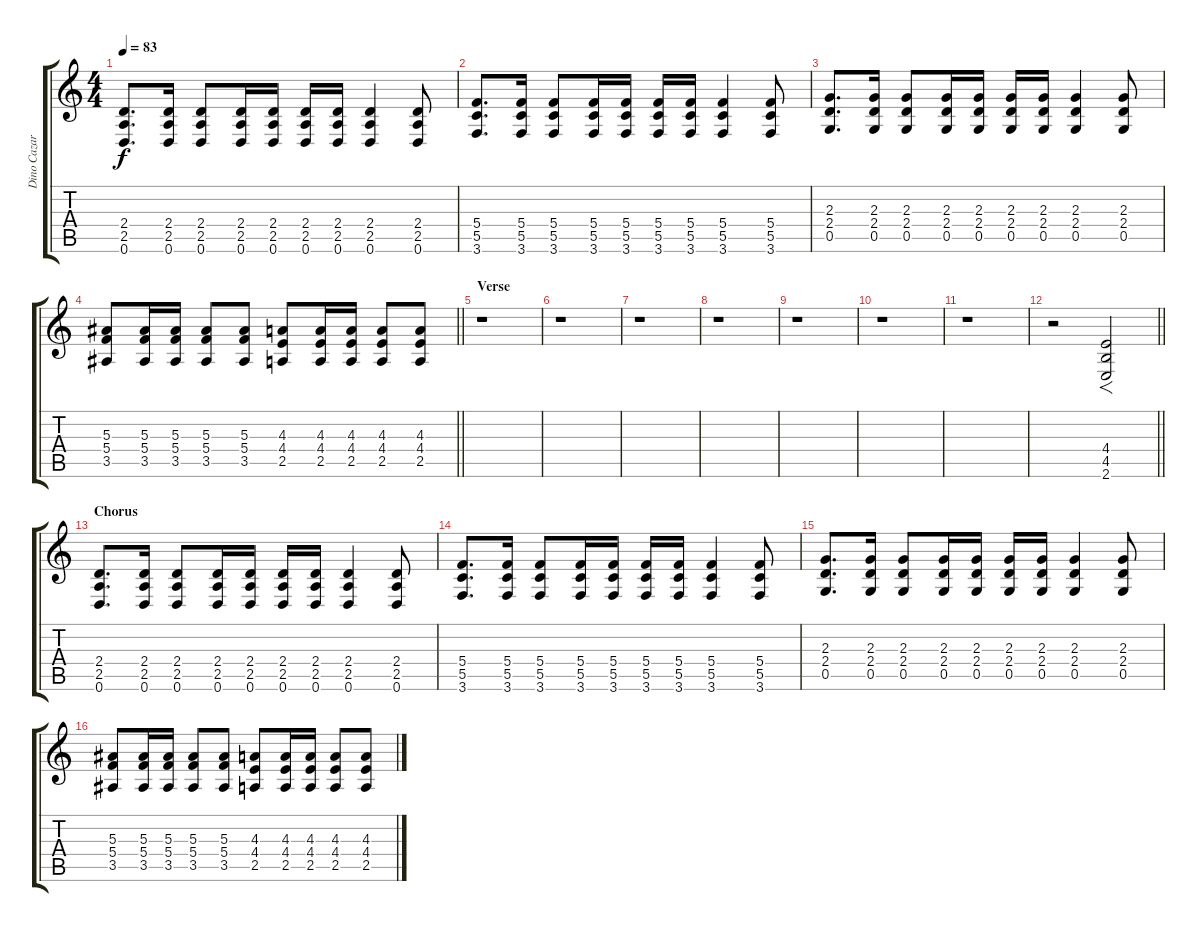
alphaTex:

\track ("Dino Cazares 2" "Dino Cazar") {instrument distortionguitar}
\staff {score tabs}
\tuning (D4 A3 F3 C3 G2 D2) {hide}
\ts (4 4)
\tempo 83
\clef g2
\ks c
(2.4 2.5 0.6).8{d dy f} (2.4 2.5 0.6).16 (2.4 2.5 0.6).8 (2.4 2.5 0.6).16 (2.4 2.5 0.6).16 (2.4 2.5 0.6).16 (2.4 2.5 0.6).16 (2.4 2.5 0.6).4 (2.4 2.5 0.6).8 |
(5.4 5.5 3.6).8{d} (5.4 5.5 3.6).16 (5.4 5.5 3.6).8 (5.4 5.5 3.6).16 (5.4 5.5 3.6).16 (5.4 5.5 3.6).16 (5.4 5.5 3.6).16 (5.4 5.5 3.6).4 (5.4 5.5 3.6).8 |
(2.3 2.4 0.5).8{d} (2.3 2.4 0.5).16 (2.3 2.4 0.5).8 (2.3 2.4 0.5).16 (2.3 2.4 0.5).16 (2.3 2.4 0.5).16 (2.3 2.4 0.5).16 (2.3 2.4 0.5).4 (2.3 2.4 0.5).8 |
\barLineRight lightlight
(5.3 5.4 3.5).8 (5.3 5.4 3.5).16 (5.3 5.4 3.5).16 (5.3 5.4 3.5).8 (5.3 5.4 3.5).8 (4.3 4.4 2.5).8 (4.3 4.4 2.5).16 (4.3 4.4 2.5).16 (4.3 4.4 2.5).8 (4.3 4.4 2.5).8 |
\section ("" "Verse ")
r.1 |
r.1 |
r.1 |
r.1 |
r.1 |
r.1 |
r.1 |
\barLineRight lightlight
r.2 (4.4 4.5 2.6).2{f} |
\section ("" "Chorus")
(2.4 2.5 0.6).8{d} (2.4 2.5 0.6).16 (2.4 2.5 0.6).8 (2.4 2.5 0.6).16 (2.4 2.5 0.6).16 (2.4 2.5 0.6).16 (2.4 2.5 0.6).16 (2.4 2.5 0.6).4 (2.4 2.5 0.6).8 |
(5.4 5.5 3.6).8{d} (5.4 5.5 3.6).16 (5.4 5.5 3.6).8 (5.4 5.5 3.6).16 (5.4 5.5 3.6).16 (5.4 5.5 3.6).16 (5.4 5.5 3.6).16 (5.4 5.5 3.6).4 (5.4 5.5 3.6).8 |
(2.3 2.4 0.5).8{d} (2.3 2.4 0.5).16 (2.3 2.4 0.5).8 (2.3 2.4 0.5).16 (2.3 2.4 0.5).16 (2.3 2.4 0.5).16 (2.3 2.4 0.5).16 (2.3 2.4 0.5).4 (2.3 2.4 0.5).8 |
(5.3 5.4 3.5).8 (5.3 5.4 3.5).16 (5.3 5.4 3.5).16 (5.3 5.4 3.5).8 (5.3 5.4 3.5).8 (4.3 4.4 2.5).8 (4.3 4.4 2.5).16 (4.3 4.4 2.5).16 (4.3 4.4 2.5).8 (4.3 4.4 2.5).8
